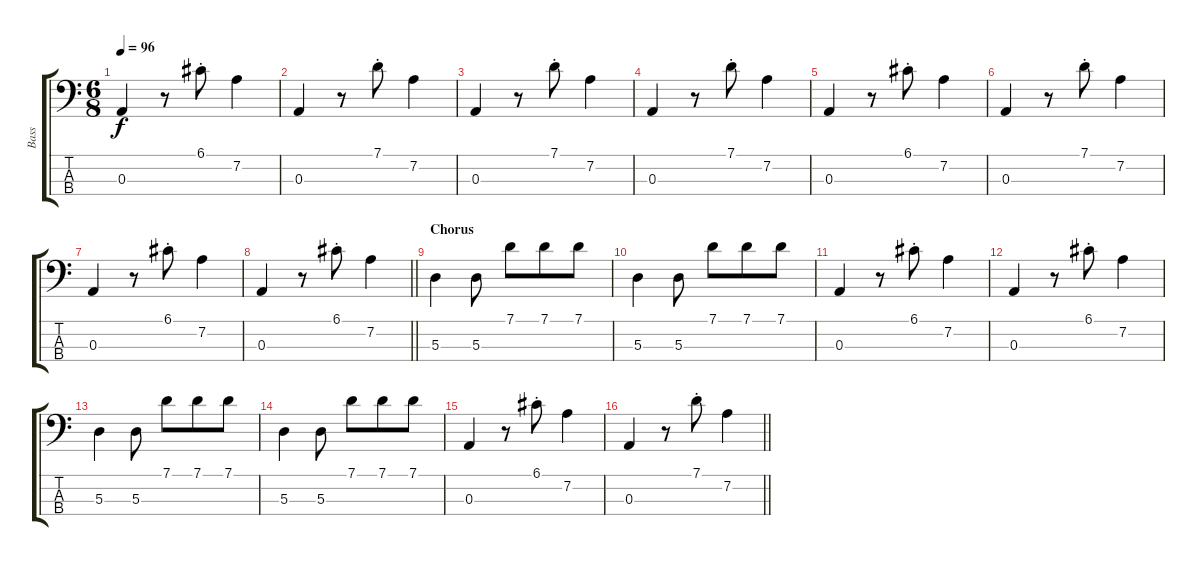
\track ("Bass" "Bass") {instrument electricbassfinger}
\staff {score tabs}
\tuning (G2 D2 A1 E1) {hide}
\ts (6 8)
\tempo 96
\clef f4
\ks c
0.3.4{dy f} r.8 6.1{st}.8 7.2.4 |
0.3.4 r.8 7.1{st}.8 7.2.4 |
0.3.4 r.8 7.1{st}.8 7.2.4 |
0.3.4 r.8 7.1{st}.8 7.2.4 |
0.3.4 r.8 6.1{st}.8 7.2.4 |
0.3.4 r.8 7.1{st}.8 7.2.4 |
0.3.4 r.8 6.1{st}.8 7.2.4 |
\barLineRight lightlight
0.3.4 r.8 6.1{st}.8 7.2.4 |
\section ("" "Chorus")
5.3.4 5.3.8 7.1.8 7.1.8 7.1.8 |
5.3.4 5.3.8 7.1.8 7.1.8 7.1.8 |
0.3.4 r.8 6.1{st}.8 7.2.4 |
0.3.4 r.8 6.1{st}.8 7.2.4 |
5.3.4 5.3.8 7.1.8 7.1.8 7.1.8 |
5.3.4 5.3.8 7.1.8 7.1.8 7.1.8 |
0.3.4 r.8 6.1{st}.8 7.2.4 |
\barLineRight lightlight
0.3.4 r.8 7.1{st}.8 7.2.4
